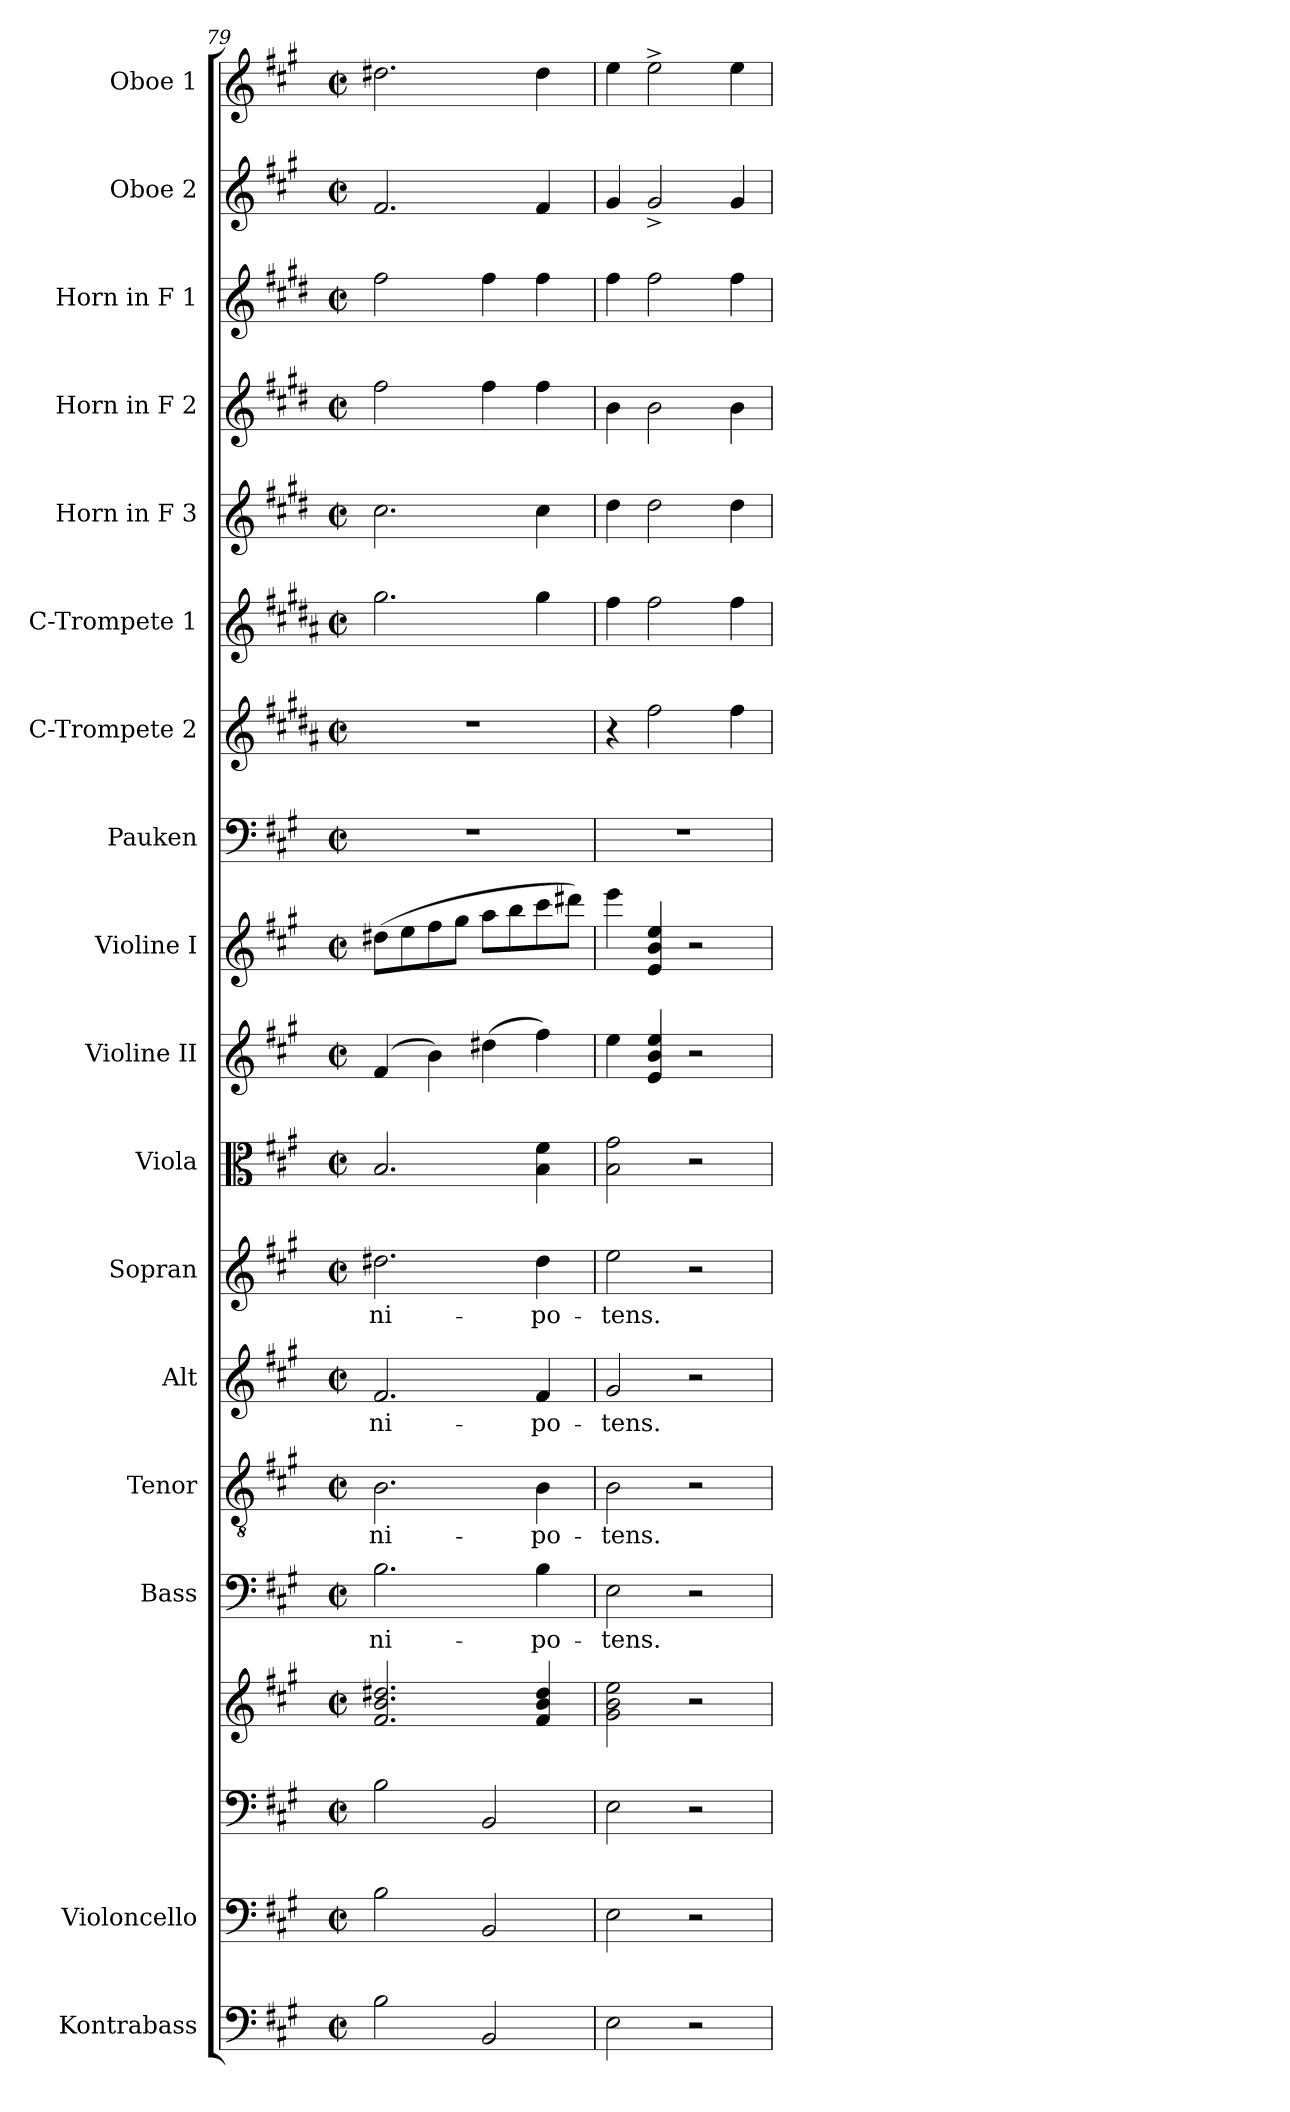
**kern	**kern	**kern	**kern	**kern	**text	**kern	**text	**kern	**text	**kern	**text	**kern	**kern	**kern	**kern	**kern	**kern	**kern	**kern	**kern	**kern	**kern
*part18	*part17	*part16	*part16	*part15	*part15	*part14	*part14	*part13	*part13	*part12	*part12	*part11	*part10	*part9	*part8	*part7	*part6	*part5	*part4	*part3	*part2	*part1
*staff19	*staff18	*staff17	*staff16	*staff15	*staff15	*staff14	*staff14	*staff13	*staff13	*staff12	*staff12	*staff11	*staff10	*staff9	*staff8	*staff7	*staff6	*staff5	*staff4	*staff3	*staff2	*staff1
*I"Kontrabass	*I"Violoncello	*	*	*I"Bass	*	*I"Tenor	*	*I"Alt	*	*I"Sopran	*	*I"Viola	*I"Violine II	*I"Violine I	*I"Pauken	*I"C-Trompete 2	*I"C-Trompete 1	*I"Horn in F 3	*I"Horn in F 2	*I"Horn in F 1	*I"Oboe 2	*I"Oboe 1
*I'Kb.	*I'Vc.	*	*	*I'B.	*	*I'T.	*	*I'A.	*	*I'S.	*	*I'Vla.	*I'Vl. II	*I'Vl. I	*I'Pk.	*I'C Trp. 2	*I'C Trp. 1	*	*	*	*I'Ob. 2	*I'Ob. 1
*clefF4	*clefF4	*clefF4	*clefG2	*clefF4	*	*clefGv2	*	*clefG2	*	*clefG2	*	*clefC3	*clefG2	*clefG2	*clefF4	*clefG2	*clefG2	*clefG2	*clefG2	*clefG2	*clefG2	*clefG2
*ITrd7c12	*	*	*	*	*	*	*	*	*	*	*	*	*	*	*	*ITrd1c2	*ITrd1c2	*ITrd4c7	*ITrd4c7	*ITrd4c7	*	*
*k[f#c#g#]	*k[f#c#g#]	*k[f#c#g#]	*k[f#c#g#]	*k[f#c#g#]	*	*k[f#c#g#]	*	*k[f#c#g#]	*	*k[f#c#g#]	*	*k[f#c#g#]	*k[f#c#g#]	*k[f#c#g#]	*k[f#c#g#]	*k[f#c#g#]	*k[f#c#g#]	*k[f#c#g#]	*k[f#c#g#]	*k[f#c#g#]	*k[f#c#g#]	*k[f#c#g#]
*A:	*A:	*A:	*A:	*A:	*	*A:	*	*A:	*	*A:	*	*A:	*A:	*A:	*A:	*A:	*A:	*A:	*A:	*A:	*A:	*A:
*M2/2	*M2/2	*M2/2	*M2/2	*M2/2	*	*M2/2	*	*M2/2	*	*M2/2	*	*M2/2	*M2/2	*M2/2	*M2/2	*M2/2	*M2/2	*M2/2	*M2/2	*M2/2	*M2/2	*M2/2
*met(c|)	*met(c|)	*met(c|)	*met(c|)	*met(c|)	*	*met(c|)	*	*met(c|)	*	*met(c|)	*	*met(c|)	*met(c|)	*met(c|)	*met(c|)	*met(c|)	*met(c|)	*met(c|)	*met(c|)	*met(c|)	*met(c|)	*met(c|)
=79	=79	=79	=79	=79	=79	=79	=79	=79	=79	=79	=79	=79	=79	=79	=79	=79	=79	=79	=79	=79	=79	=79
!	!	!	!	!	!LO:LY:b	!	!LO:LY:b	!	!LO:LY:b	!	!LO:LY:b	!	!	!	!	!	!	!	!	!	!	!
2BB\	2B\	2B\	2.f#/ 2.b/ 2.dd#X/	2.B\	-ni-	2.B\	-ni-	2.f#/	-ni-	2.dd#X\	-ni-	2.B/	(4f#/	(>8dd#X\L	1r	1r	2.ff#\	2.f#\	2b\	2b\	2.f#/	2.dd#X\
.	.	.	.	.	.	.	.	.	.	.	.	.	.	8ee\	.	.	.	.	.	.	.	.
.	.	.	.	.	.	.	.	.	.	.	.	.	4b\)	8ff#\	.	.	.	.	.	.	.	.
.	.	.	.	.	.	.	.	.	.	.	.	.	.	8gg#\J	.	.	.	.	.	.	.	.
2BBB/	2BB/	2BB/	.	.	.	.	.	.	.	.	.	.	(>4dd#X\	8aa\L	.	.	.	.	4b\	4b\	.	.
.	.	.	.	.	.	.	.	.	.	.	.	.	.	8bb\	.	.	.	.	.	.	.	.
!	!	!	!	!	!LO:LY:b	!	!LO:LY:b	!	!LO:LY:b	!	!LO:LY:b	!	!	!	!	!	!	!	!	!	!	!
.	.	.	4f#/ 4b/ 4dd#/	4B\	-po-	4B\	-po-	4f#/	-po-	4dd#\	-po-	4B\ 4f#\	4ff#\)	8ccc#\	.	.	4ff#\	4f#\	4b\	4b\	4f#/	4dd#\
.	.	.	.	.	.	.	.	.	.	.	.	.	.	8ddd#X\J)	.	.	.	.	.	.	.	.
=80	=80	=80	=80	=80	=80	=80	=80	=80	=80	=80	=80	=80	=80	=80	=80	=80	=80	=80	=80	=80	=80	=80
!	!	!	!	!	!LO:LY:b	!	!LO:LY:b	!	!LO:LY:b	!	!LO:LY:b	!	!	!	!	!	!	!	!	!	!	!
2EE\	2E\	2E\	2g#\ 2b\ 2ee\	2E\	-tens.	2B\	-tens.	2g#/	-tens.	2ee\	-tens.	2B\ 2g#\	4ee\	4eee\	1r	4r	4ee\	4g#\	4e\	4b\	4g#/	4ee\
.	.	.	.	.	.	.	.	.	.	.	.	.	4e/ 4b/ 4ee/	4e/ 4b/ 4ee/	.	2ee\	2ee\	2g#\	2e\	2b\	2g#^</	2ee^>\
2r	2r	2r	2r	2r	.	2r	.	2r	.	2r	.	2r	2r	2r	.	.	.	.	.	.	.	.
.	.	.	.	.	.	.	.	.	.	.	.	.	.	.	.	4ee\	4ee\	4g#\	4e\	4b\	4g#/	4ee\
=	=	=	=	=	=	=	=	=	=	=	=	=	=	=	=	=	=	=	=	=	=	=
*-	*-	*-	*-	*-	*-	*-	*-	*-	*-	*-	*-	*-	*-	*-	*-	*-	*-	*-	*-	*-	*-	*-
